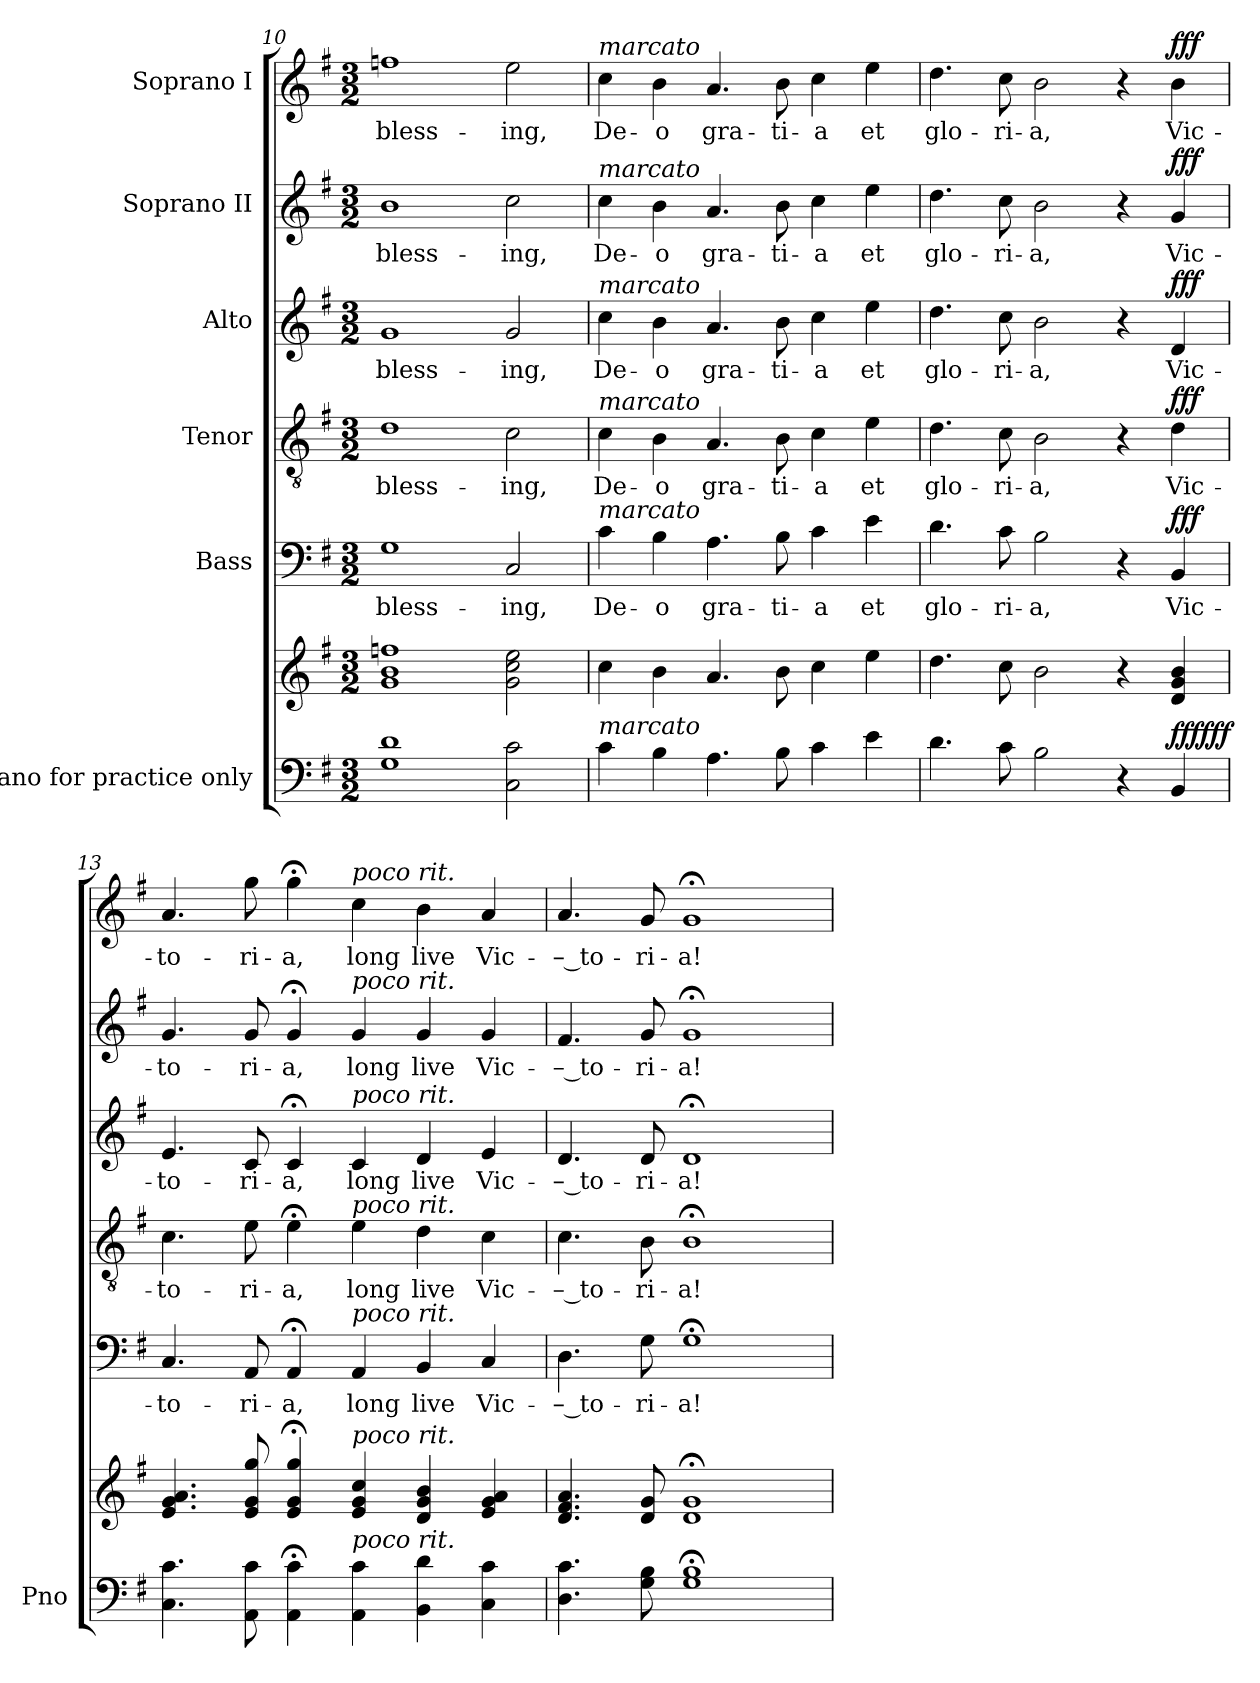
**kern	**kern	**dynam	**kern	**text	**dynam	**kern	**text	**dynam	**kern	**text	**dynam	**kern	**text	**dynam	**kern	**text	**dynam
*part6	*part6	*part6	*part5	*part5	*part5	*part4	*part4	*part4	*part3	*part3	*part3	*part2	*part2	*part2	*part1	*part1	*part1
*staff7	*staff6	*staff6/7	*staff5	*staff5	*staff5	*staff4	*staff4	*staff4	*staff3	*staff3	*staff3	*staff2	*staff2	*staff2	*staff1	*staff1	*staff1
*I"Piano for practice only	*	*	*I"Bass	*	*	*I"Tenor	*	*	*I"Alto	*	*	*I"Soprano II	*	*	*I"Soprano I	*	*
*I'Pno	*	*	*	*	*	*	*	*	*	*	*	*	*	*	*	*	*
*clefF4	*clefG2	*	*clefF4	*	*	*clefGv2	*	*	*clefG2	*	*	*clefG2	*	*	*clefG2	*	*
*k[f#]	*k[f#]	*	*k[f#]	*	*	*k[f#]	*	*	*k[f#]	*	*	*k[f#]	*	*	*k[f#]	*	*
*M3/2	*M3/2	*	*M3/2	*	*	*M3/2	*	*	*M3/2	*	*	*M3/2	*	*	*M3/2	*	*
=10	=10	=10	=10	=10	=10	=10	=10	=10	=10	=10	=10	=10	=10	=10	=10	=10	=10
!	!	!	!	!LO:LY:b	!	!	!LO:LY:b	!	!	!LO:LY:b	!	!	!LO:LY:b	!	!	!LO:LY:b	!
1G 1d	1g 1b 1ffn	.	1G	bless-	.	1d	bless-	.	1g	bless-	.	1b	bless-	.	1ffn	bless-	.
!	!	!	!	!LO:LY:b	!	!	!LO:LY:b	!	!	!LO:LY:b	!	!	!LO:LY:b	!	!	!LO:LY:b	!
2C\ 2c\	2g\ 2cc\ 2ee\	.	2C/	-ing,	.	2c\	-ing,	.	2g/	-ing,	.	2cc\	-ing,	.	2ee\	-ing,	.
!!LO:LB:g=z
=11	=11	=11	=11	=11	=11	=11	=11	=11	=11	=11	=11	=11	=11	=11	=11	=11	=11
!	!	!	!	!	!	!	!	!	!	!	!	!	!	!	!LO:TX:a:i:t=marcato	!	!
!	!	!	!	!	!	!	!	!	!	!	!	!LO:TX:a:i:t=marcato	!	!	!	!	!
!	!	!	!	!	!	!	!	!	!LO:TX:a:i:t=marcato	!	!	!	!	!	!	!	!
!	!	!	!	!	!	!LO:TX:a:i:t=marcato	!	!	!	!	!	!	!	!	!	!	!
!	!	!	!LO:TX:a:i:t=marcato	!	!	!	!	!	!	!	!	!	!	!	!	!	!
!LO:TX:a:i:t=marcato	!	!	!	!	!	!	!	!	!	!	!	!	!	!	!	!	!
!	!	!	!	!LO:LY:b	!	!	!LO:LY:b	!	!	!LO:LY:b	!	!	!LO:LY:b	!	!	!LO:LY:b	!
4c\	4cc\	.	4c\	De-	.	4c\	De-	.	4cc\	De-	.	4cc\	De-	.	4cc\	De-	.
!	!	!	!	!LO:LY:b	!	!	!LO:LY:b	!	!	!LO:LY:b	!	!	!LO:LY:b	!	!	!LO:LY:b	!
4B\	4b\	.	4B\	-o	.	4B\	-o	.	4b\	-o	.	4b\	-o	.	4b\	-o	.
!	!	!	!	!LO:LY:b	!	!	!LO:LY:b	!	!	!LO:LY:b	!	!	!LO:LY:b	!	!	!LO:LY:b	!
4.A\	4.a/	.	4.A\	gra-	.	4.A/	gra-	.	4.a/	gra-	.	4.a/	gra-	.	4.a/	gra-	.
!	!	!	!	!LO:LY:b	!	!	!LO:LY:b	!	!	!LO:LY:b	!	!	!LO:LY:b	!	!	!LO:LY:b	!
8B\	8b\	.	8B\	-ti-	.	8B\	-ti-	.	8b\	-ti-	.	8b\	-ti-	.	8b\	-ti-	.
!	!	!	!	!LO:LY:b	!	!	!LO:LY:b	!	!	!LO:LY:b	!	!	!LO:LY:b	!	!	!LO:LY:b	!
4c\	4cc\	.	4c\	-a	.	4c\	-a	.	4cc\	-a	.	4cc\	-a	.	4cc\	-a	.
!	!	!	!	!LO:LY:b	!	!	!LO:LY:b	!	!	!LO:LY:b	!	!	!LO:LY:b	!	!	!LO:LY:b	!
4e\	4ee\	.	4e\	et	.	4e\	et	.	4ee\	et	.	4ee\	et	.	4ee\	et	.
=12	=12	=12	=12	=12	=12	=12	=12	=12	=12	=12	=12	=12	=12	=12	=12	=12	=12
!	!	!	!	!LO:LY:b	!	!	!LO:LY:b	!	!	!LO:LY:b	!	!	!LO:LY:b	!	!	!LO:LY:b	!
4.d\	4.dd\	.	4.d\	glo-	.	4.d\	glo-	.	4.dd\	glo-	.	4.dd\	glo-	.	4.dd\	glo-	.
!	!	!	!	!LO:LY:b	!	!	!LO:LY:b	!	!	!LO:LY:b	!	!	!LO:LY:b	!	!	!LO:LY:b	!
8c\	8cc\	.	8c\	-ri-	.	8c\	-ri-	.	8cc\	-ri-	.	8cc\	-ri-	.	8cc\	-ri-	.
!	!	!	!	!LO:LY:b	!	!	!LO:LY:b	!	!	!LO:LY:b	!	!	!LO:LY:b	!	!	!LO:LY:b	!
2B\	2b\	.	2B\	-a,	.	2B\	-a,	.	2b\	-a,	.	2b\	-a,	.	2b\	-a,	.
4r	4r	.	4r	.	.	4r	.	.	4r	.	.	4r	.	.	4r	.	.
!	!	!LO:DY:a=2	!	!LO:LY:b	!	!	!LO:LY:b	!	!	!LO:LY:b	!	!	!LO:LY:b	!	!	!LO:LY:b	!
!	!	!LO:DY:n=1:a	!	!	!LO:DY:a	!	!	!LO:DY:a	!	!	!LO:DY:a	!	!	!LO:DY:a	!	!	!LO:DY:a
4BB/	4d/ 4g/ 4b/	fff fff	4BB/	Vic-	fff	4d\	Vic-	fff	4d/	Vic-	fff	4g/	Vic-	fff	4b\	Vic-	fff
=13	=13	=13	=13	=13	=13	=13	=13	=13	=13	=13	=13	=13	=13	=13	=13	=13	=13
!	!	!	!	!LO:LY:b	!	!	!LO:LY:b	!	!	!LO:LY:b	!	!	!LO:LY:b	!	!	!LO:LY:b	!
4.C\ 4.c\	4.e/ 4.g/ 4.a/	.	4.C/	-to-	.	4.c\	-to-	.	4.e/	-to-	.	4.g/	-to-	.	4.a/	-to-	.
!	!	!	!	!LO:LY:b	!	!	!LO:LY:b	!	!	!LO:LY:b	!	!	!LO:LY:b	!	!	!LO:LY:b	!
8AA\ 8c\	8e/ 8g/ 8gg/	.	8AA/	-ri-	.	8e\	-ri-	.	8c/	-ri-	.	8g/	-ri-	.	8gg\	-ri-	.
!	!	!	!	!LO:LY:b	!	!	!LO:LY:b	!	!	!LO:LY:b	!	!	!LO:LY:b	!	!	!LO:LY:b	!
4AA\;< 4c\;<	4e/;< 4g/;< 4gg/;<	.	4AA;</	-a,	.	4e;<\	-a,	.	4c;</	-a,	.	4g;</	-a,	.	4gg;<\	-a,	.
!	!	!	!	!	!	!	!	!	!	!	!	!	!	!	!LO:TX:a:i:t=poco rit.	!	!
!	!	!	!	!	!	!	!	!	!	!	!	!LO:TX:a:i:t=poco rit.	!	!	!	!	!
!	!	!	!	!	!	!	!	!	!LO:TX:a:i:t=poco rit.	!	!	!	!	!	!	!	!
!	!	!	!	!	!	!LO:TX:a:i:t=poco rit.	!	!	!	!	!	!	!	!	!	!	!
!	!	!	!LO:TX:a:i:t=poco rit.	!	!	!	!	!	!	!	!	!	!	!	!	!	!
!	!LO:TX:a:i:t=poco rit.	!	!	!	!	!	!	!	!	!	!	!	!	!	!	!	!
!LO:TX:a:i:t=poco rit.	!	!	!	!	!	!	!	!	!	!	!	!	!	!	!	!	!
!	!	!	!	!LO:LY:b	!	!	!LO:LY:b	!	!	!LO:LY:b	!	!	!LO:LY:b	!	!	!LO:LY:b	!
4AA\ 4c\	4e/ 4g/ 4cc/	.	4AA/	long	.	4e\	long	.	4c/	long	.	4g/	long	.	4cc\	long	.
!	!	!	!	!LO:LY:b	!	!	!LO:LY:b	!	!	!LO:LY:b	!	!	!LO:LY:b	!	!	!LO:LY:b	!
4BB\ 4d\	4d/ 4g/ 4b/	.	4BB/	live	.	4d\	live	.	4d/	live	.	4g/	live	.	4b\	live	.
!	!	!	!	!LO:LY:b	!	!	!LO:LY:b	!	!	!LO:LY:b	!	!	!LO:LY:b	!	!	!LO:LY:b	!
4C\ 4c\	4e/ 4g/ 4a/	.	4C/	Vic-	.	4c\	Vic-	.	4e/	Vic-	.	4g/	Vic-	.	4a/	Vic-	.
!!LO:PB:g=z
=14	=14	=14	=14	=14	=14	=14	=14	=14	=14	=14	=14	=14	=14	=14	=14	=14	=14
!	!	!	!	!LO:LY:b	!	!	!LO:LY:b	!	!	!LO:LY:b	!	!	!LO:LY:b	!	!	!LO:LY:b	!
4.D\ 4.c\	4.d/ 4.f#/ 4.a/	.	4.D\	-– to-	.	4.c\	-– to-	.	4.d/	-– to-	.	4.f#/	-– to-	.	4.a/	-– to-	.
!	!	!	!	!LO:LY:b	!	!	!LO:LY:b	!	!	!LO:LY:b	!	!	!LO:LY:b	!	!	!LO:LY:b	!
8G\ 8B\	8d/ 8g/	.	8G\	-ri-	.	8B\	-ri-	.	8d/	-ri-	.	8g/	-ri-	.	8g/	-ri-	.
!	!	!	!	!LO:LY:b	!	!	!LO:LY:b	!	!	!LO:LY:b	!	!	!LO:LY:b	!	!	!LO:LY:b	!
1G;< 1B;<	1d;< 1g;<	.	1G;<	-a!	.	1B;<	-a!	.	1d;<	-a!	.	1g;<	-a!	.	1g;<	-a!	.
=	=	=	=	=	=	=	=	=	=	=	=	=	=	=	=	=	=
*-	*-	*-	*-	*-	*-	*-	*-	*-	*-	*-	*-	*-	*-	*-	*-	*-	*-
